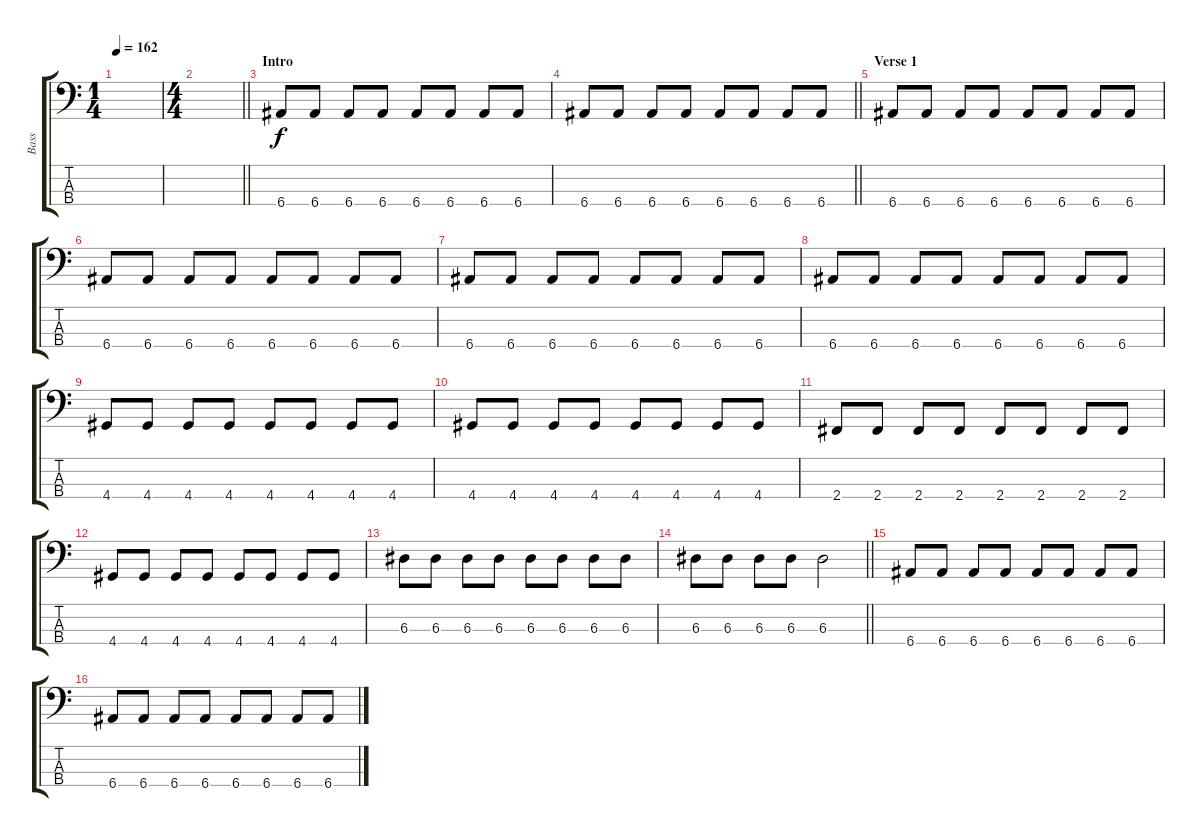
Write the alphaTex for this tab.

\track ("Bass" "Bass") {instrument electricbassfinger}
\staff {score tabs}
\tuning (G2 D2 A1 E1) {hide}
\ts (1 4)
\tempo 162
\clef f4
\ks c
|
\ts (4 4)
\barLineRight lightlight
|
\section ("" "Intro")
6.4.8 6.4.8 6.4.8 6.4.8 6.4.8 6.4.8 6.4.8 6.4.8 |
\barLineRight lightlight
6.4.8 6.4.8 6.4.8 6.4.8 6.4.8 6.4.8 6.4.8 6.4.8 |
\section ("" "Verse 1")
6.4.8 6.4.8 6.4.8 6.4.8 6.4.8 6.4.8 6.4.8 6.4.8 |
6.4.8 6.4.8 6.4.8 6.4.8 6.4.8 6.4.8 6.4.8 6.4.8 |
6.4.8 6.4.8 6.4.8 6.4.8 6.4.8 6.4.8 6.4.8 6.4.8 |
6.4.8 6.4.8 6.4.8 6.4.8 6.4.8 6.4.8 6.4.8 6.4.8 |
4.4.8 4.4.8 4.4.8 4.4.8 4.4.8 4.4.8 4.4.8 4.4.8 |
4.4.8 4.4.8 4.4.8 4.4.8 4.4.8 4.4.8 4.4.8 4.4.8 |
2.4.8 2.4.8 2.4.8 2.4.8 2.4.8 2.4.8 2.4.8 2.4.8 |
4.4.8 4.4.8 4.4.8 4.4.8 4.4.8 4.4.8 4.4.8 4.4.8 |
6.3.8 6.3.8 6.3.8 6.3.8 6.3.8 6.3.8 6.3.8 6.3.8 |
\barLineRight lightlight
6.3.8 6.3.8 6.3.8 6.3.8 6.3.2 |
6.4.8 6.4.8 6.4.8 6.4.8 6.4.8 6.4.8 6.4.8 6.4.8 |
6.4.8 6.4.8 6.4.8 6.4.8 6.4.8 6.4.8 6.4.8 6.4.8
